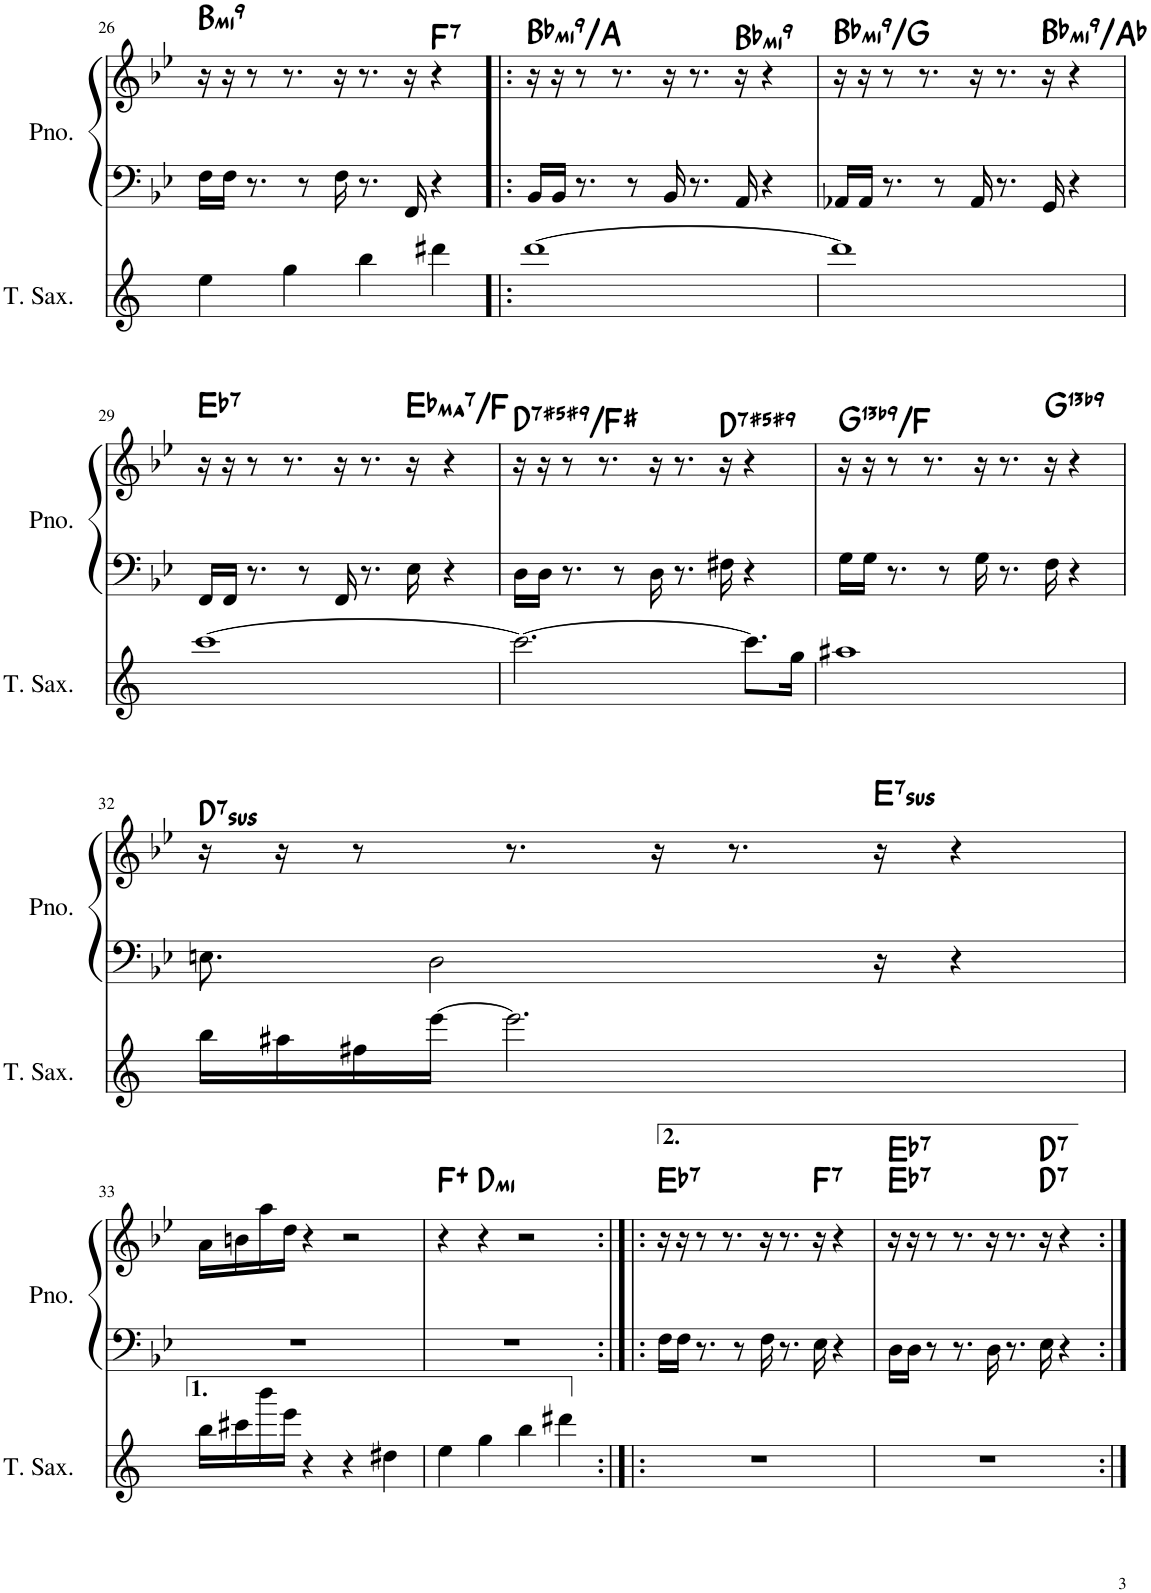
**kern	**kern	**kern	**harte
*part2	*part1	*part1	*part1
*staff3	*staff2	*staff1	*
*I"Tenor Saxophone	*I"Piano	*	*
*I'T. Sax.	*I'Pno.	*	*
!!LO:PB:g=z
*clefG2	*clefF4	*clefG2	*
*Trd8c14	*	*	*
*k[]	*k[b-e-]	*k[b-e-]	*
*M4/4	*M4/4	*M4/4	*
=26	=26	=26	=26
!	!	!	!LO:H:kt=m9
4ee\	16F\LL	16r	B:min9
.	16F\JJ	16r	.
.	8.r	8r	.
4gg\	.	8.r	.
.	8r	.	.
.	16F\	16r	.
4bb\	8.r	8.r	.
.	16FF/	16r	.
!	!	!	!LO:H:kt=7
4ddd#X\	4r	4r	F:7
=27!|:	=27!|:	=27!|:	=27!|:
!	!	!	!LO:H:kt=m9
[1ddd	16BB-/LL	16r	Bb:min9/7
.	16BB-/JJ	16r	.
.	8.r	8r	.
.	.	8.r	.
.	8r	.	.
.	16BB-/	16r	.
.	8.r	8.r	.
!	!	!	!LO:H:kt=m9
.	16AA/	16r	Bb:min9
.	4r	4r	.
=28	=28	=28	=28
!	!	!	!LO:H:kt=m9
1ddd]	16AA-X/LL	16r	Bb:min9/6
.	16AA-/JJ	16r	.
.	8.r	8r	.
.	.	8.r	.
.	8r	.	.
.	16AA-/	16r	.
.	8.r	8.r	.
!	!	!	!LO:H:kt=m9
.	16GG/	16r	Bb:min9/b7
.	4r	4r	.
!!LO:LB:g=z
=29	=29	=29	=29
!	!	!	!LO:H:kt=7
[1ccc	16FF/LL	16r	Eb:7
.	16FF/JJ	16r	.
.	8.r	8r	.
.	.	8.r	.
.	8r	.	.
.	16FF/	16r	.
.	8.r	8.r	.
!	!	!	!LO:H:kt=Maj7
.	16E-\	16r	Eb:maj7/2
.	4r	4r	.
=30	=30	=30	=30
!	!	!	!LO:H:kt=7
2.ccc\_	16D\LL	16r	D:(3,#5,b7,#9)/3
.	16D\JJ	16r	.
.	8.r	8r	.
.	.	8.r	.
.	8r	.	.
.	16D\	16r	.
.	8.r	8.r	.
!	!	!	!LO:H:kt=7
.	16F#X\	16r	D:(3,#5,b7,#9)
8.ccc\L]	4r	4r	.
16gg\Jk	.	.	.
=31	=31	=31	=31
!	!	!	!LO:H:kt=13
1aa#X	16G\LL	16r	G:(3,5,b7,b9,11,13)/b7
.	16G\JJ	16r	.
.	8.r	8r	.
.	.	8.r	.
.	8r	.	.
.	16G\	16r	.
.	8.r	8.r	.
!	!	!	!LO:H:kt=13
.	16F\	16r	G:(3,5,b7,b9,11,13)
.	4r	4r	.
!!LO:LB:g=z
=32	=32	=32	=32
!	!	!	!LO:H:kt=7sus
16bb\LL	8.En\	16r	D:sus4(7)
16aa#X\	.	16r	.
16ff#X\	.	8r	.
[16eee\JJ	2D\	.	.
2.eee\]	.	8.r	.
.	.	16r	.
.	.	8.r	.
!	!	!	!LO:H:kt=7sus
.	16r	16r	E:sus4(7)
.	4r	4r	.
!!LO:LB:g=z
=33	=33	=33	=33
16bb\LL	1r	16a\LL	.
16ccc#X\	.	16bn\	.
16bbb\	.	16aa\	.
16eee\JJ	.	16dd\JJ	.
4r	.	4r	.
4r	.	2r	.
4dd#X\	.	.	.
=34	=34	=34	=34
4ee\	1r	4r	F:aug
!	!	!	!LO:H:kt=m
4gg\	.	4r	D:min
4bb\	.	2r	.
4ddd#X\	.	.	.
=35:|!|:	=35:|!|:	=35:|!|:	=35:|!|:
!	!	!	!LO:H:kt=7
1r	16F\LL	16r	Eb:7
.	16F\JJ	16r	.
.	8.r	8r	.
.	.	8.r	.
.	8r	.	.
.	16F\	16r	.
.	8.r	8.r	.
!	!	!	!LO:H:kt=7
.	16E-\	16r	F:7
.	4r	4r	.
=36	=36	=36	=36
!	!	!	!LO:H:n=1:kt=7
!	!	!	!LO:H:n=2:kt=7
1r	16D\LL	16r	Eb:7 Eb:7
.	16D\JJ	16r	.
.	8r	8r	.
.	8.r	8.r	.
.	16D\	16r	.
.	8.r	8.r	.
!	!	!	!LO:H:n=1:kt=7
!	!	!	!LO:H:n=2:kt=7
.	16E-\	16r	D:7 D:7
.	4r	4r	.
=:|!	=:|!	=:|!	=:|!
*-	*-	*-	*-
